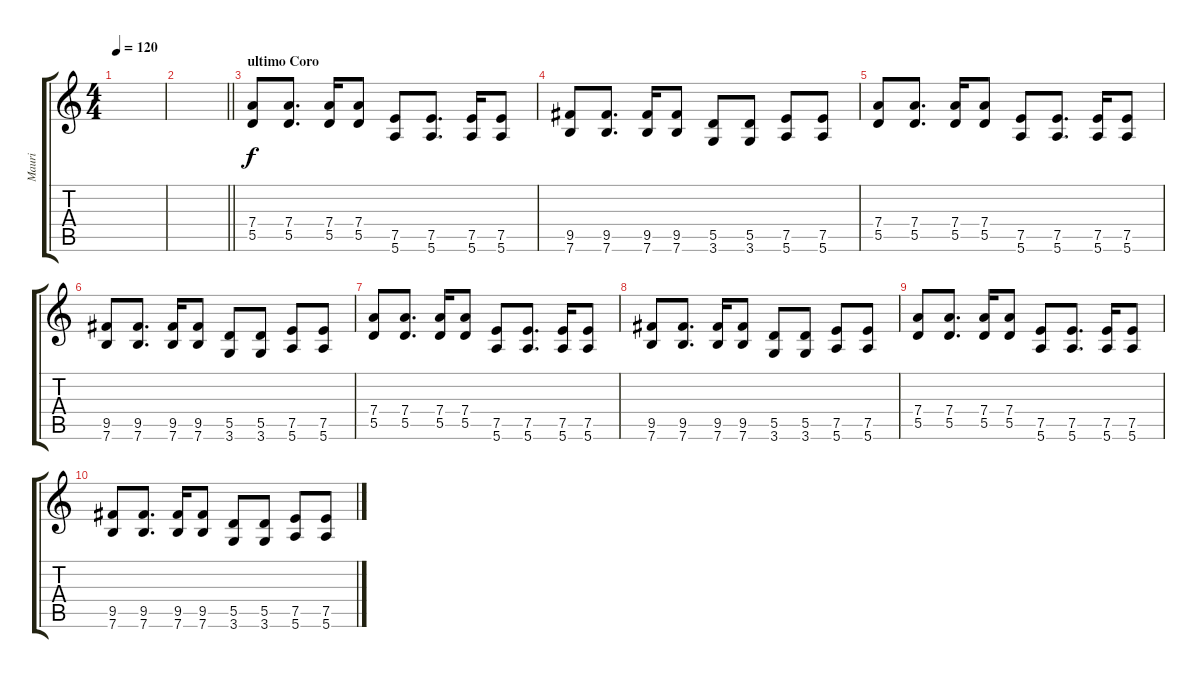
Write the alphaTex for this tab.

\track ("Mauri" "Mauri") {instrument distortionguitar}
\staff {score tabs}
\tuning (E4 B3 G3 D3 A2 E2) {hide}
\ts (4 4)
\tempo 120
\clef g2
\ks c
|
\barLineRight lightlight
|
\section ("" "ultimo Coro")
(7.4 5.5).8 (7.4 5.5).8{d} (7.4 5.5).16 (7.4 5.5).8 (7.5 5.6).8 (7.5 5.6).8{d} (7.5 5.6).16 (7.5 5.6).8 |
(9.5 7.6).8 (9.5 7.6).8{d} (9.5 7.6).16 (9.5 7.6).8 (5.5 3.6).8 (5.5 3.6).8 (7.5 5.6).8 (7.5 5.6).8 |
(7.4 5.5).8 (7.4 5.5).8{d} (7.4 5.5).16 (7.4 5.5).8 (7.5 5.6).8 (7.5 5.6).8{d} (7.5 5.6).16 (7.5 5.6).8 |
(9.5 7.6).8 (9.5 7.6).8{d} (9.5 7.6).16 (9.5 7.6).8 (5.5 3.6).8 (5.5 3.6).8 (7.5 5.6).8 (7.5 5.6).8 |
(7.4 5.5).8 (7.4 5.5).8{d} (7.4 5.5).16 (7.4 5.5).8 (7.5 5.6).8 (7.5 5.6).8{d} (7.5 5.6).16 (7.5 5.6).8 |
(9.5 7.6).8 (9.5 7.6).8{d} (9.5 7.6).16 (9.5 7.6).8 (5.5 3.6).8 (5.5 3.6).8 (7.5 5.6).8 (7.5 5.6).8 |
(7.4 5.5).8 (7.4 5.5).8{d} (7.4 5.5).16 (7.4 5.5).8 (7.5 5.6).8 (7.5 5.6).8{d} (7.5 5.6).16 (7.5 5.6).8 |
(9.5 7.6).8 (9.5 7.6).8{d} (9.5 7.6).16 (9.5 7.6).8 (5.5 3.6).8 (5.5 3.6).8 (7.5 5.6).8 (7.5 5.6).8
